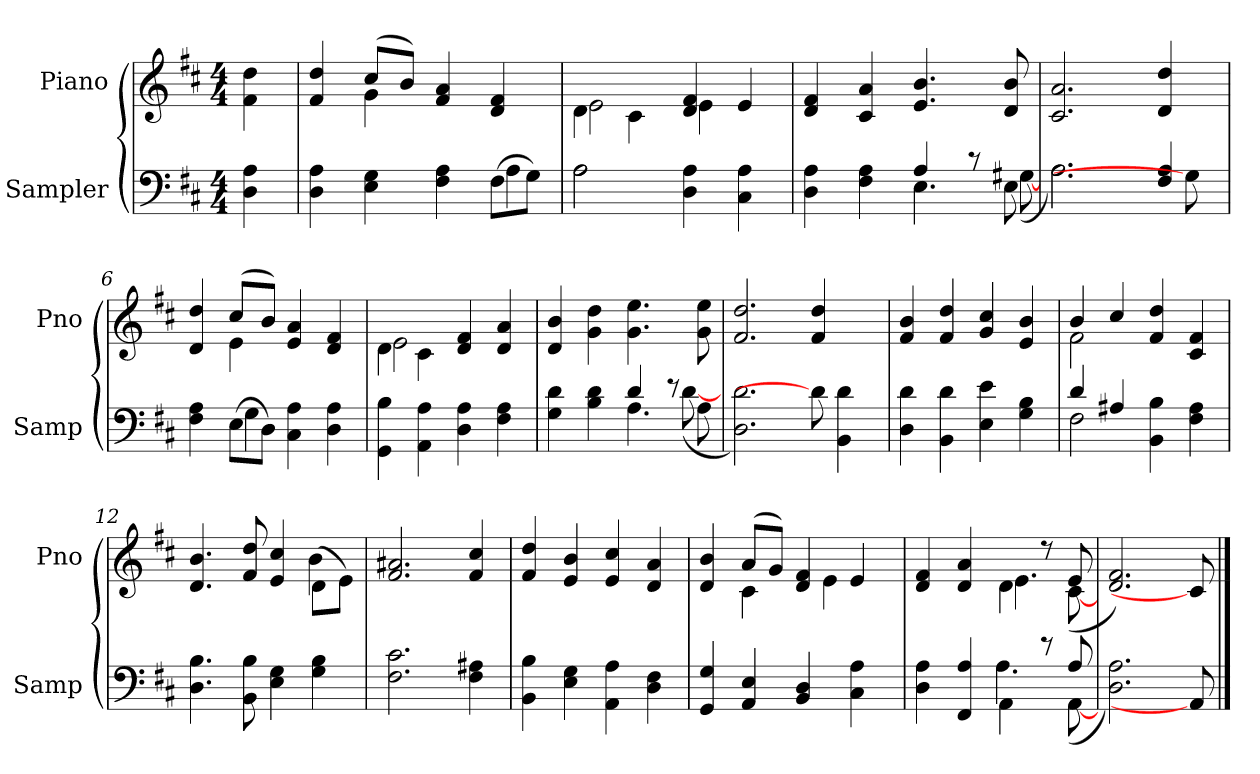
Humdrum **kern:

**kern	**kern
*part2	*part1
*staff2	*staff1
*I"Sampler	*I"Piano
*I'Samp	*I'Pno
*clefF4	*clefG2
*k[f#c#]	*k[f#c#]
*D:	*D:
*M4/4	*M4/4
=1	=1
4D 4A	4f#\ 4dd\
=2	=2
*^	*^
4D 4A	2.ryy	4f# 4dd	4ryy
4E 4G	.	(8cc#/L	4g
.	.	8b/J)	.
4F# 4A	.	4f# 4a	2ryy
(8F#\L	4A	4d 4f#	.
8G\J)	.	.	.
=3	=3	=3	=3
2A\	2A	4d\	2e
.	.	4c#\	.
4D 4A	2ryy	4d 4f#	4e
4C# 4A	.	4e/	4ryy
*	*	*v	*v
=4	=4	=4
4D 4A	2ryy	4d 4f#
4F# 4A	.	4c# 4a
4A/	4.E	4.e 4.b
8r	.	.
8E\	([8G#X	8d 8b
=5	=5	=5
2.A\)	2.A	2.c# 2.a
4F# 4A	8G#]	4d 4dd
.	8ryy	.
=6	=6	=6
*	*	*^
4F# 4A	4ryy	4d 4dd	4ryy
(8E\L	4G	(8cc#/L	4e
8D\J)	.	8b/J)	.
4C# 4A	2ryy	4e 4a	2ryy
4D 4A	.	4d 4f#	.
*v	*v	*	*
=7	=7	=7
4GG 4B	4d\	2e
4AA 4A	4c#\	.
4D 4A	4d 4f#	2ryy
4F# 4A	4d 4a	.
*	*v	*v
=8	=8
*^	*
4G 4d	2ryy	4d 4b
4B 4d	.	4g 4dd
4d/	4.A	4.g 4.ee
8r	.	.
8A\	([8d	8g 8ee
*v	*v	*
=9	=9
2.D 2.d)	2.f# 2.dd
8d]	4f# 4dd
4BB 4d	.
.	8ryy
=10	=10
4D 4d	4f# 4b
4BB 4d	4f# 4dd
4E 4e	4g 4cc#
4G 4B	4e 4b
=11	=11
*^	*^
4d/	2F#	4b/	2f#
4A#X/	.	4cc#/	.
4BB 4B	2ryy	4f# 4dd	2ryy
4F# 4A#	.	4c# 4f#	.
*v	*v	*	*
=12	=12	=12
4.D 4.B	4.d 4.b	2.ryy
8BB 8B	8f# 8dd	.
4E 4G	4e 4cc#	.
4G 4B	(8d\L	4b
.	8e\J)	.
*	*v	*v
=13	=13
2.F# 2.c#	2.f# 2.a#X
4F# 4A#X	4f# 4cc#
=14	=14
4BB 4B	4f# 4dd
4E 4G	4e 4b
4AA 4A	4e 4cc#
4D 4F#	4d 4a
=15	=15
*	*^
4GG 4G	4d 4b	4ryy
4AA 4E	(8a/L	4c#
.	8g/J)	.
4BB 4D	4d 4f#	8ryy
.	.	4e
4C# 4A	4e/	.
.	.	8ryy
=16	=16	=16
*^	*	*
4D 4A	2ryy	4d 4f#	2ryy
4FF# 4A	.	4d 4a	.
4AA\	4.A	4d\	4.e
8r	.	8r	.
8A/	([8AA	8e/	([8c#
*v	*v	*	*
*	*v	*v
=17	=17
2.D 2.A)	2.d 2.f#)
8AA]	8c#]
==	==
*-	*-
